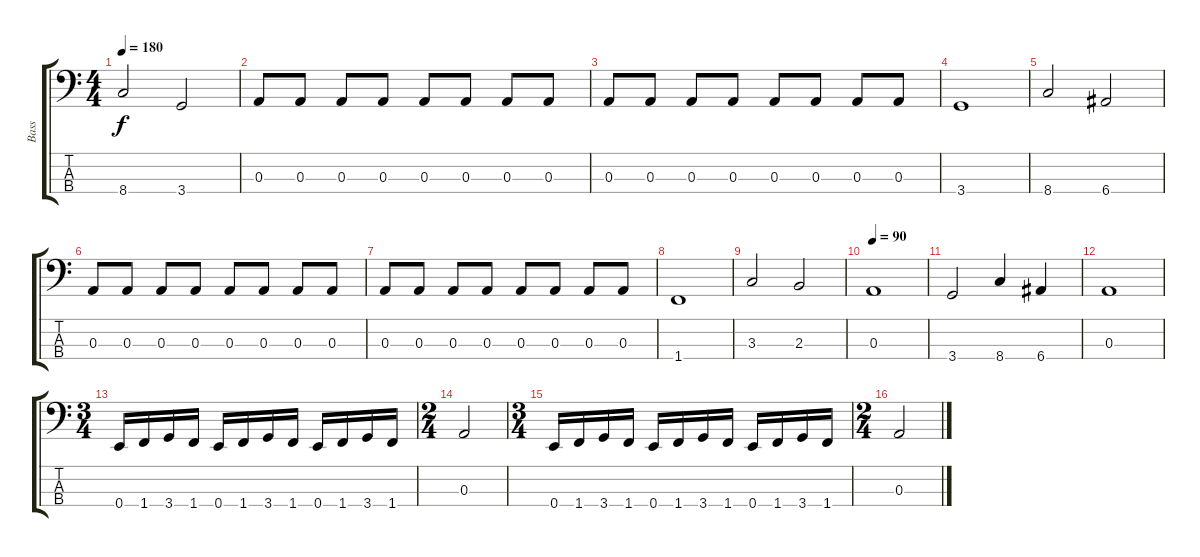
\track ("Bass" "Bass") {instrument electricbassfinger}
\staff {score tabs}
\tuning (G2 D2 A1 E1) {hide}
\ts (4 4)
\tempo 180
\clef f4
\ks c
8.4.2{dy f} 3.4.2 |
0.3.8 0.3.8 0.3.8 0.3.8 0.3.8 0.3.8 0.3.8 0.3.8 |
0.3.8 0.3.8 0.3.8 0.3.8 0.3.8 0.3.8 0.3.8 0.3.8 |
3.4.1 |
8.4.2 6.4.2 |
0.3.8 0.3.8 0.3.8 0.3.8 0.3.8 0.3.8 0.3.8 0.3.8 |
0.3.8 0.3.8 0.3.8 0.3.8 0.3.8 0.3.8 0.3.8 0.3.8 |
1.4.1 |
3.3.2 2.3.2 |
\tempo 90
0.3.1 |
3.4.2 8.4.4 6.4.4 |
0.3.1 |
\ts (3 4)
0.4.16 1.4.16 3.4.16 1.4.16 0.4.16 1.4.16 3.4.16 1.4.16 0.4.16 1.4.16 3.4.16 1.4.16 |
\ts (2 4)
0.3.2 |
\ts (3 4)
0.4.16 1.4.16 3.4.16 1.4.16 0.4.16 1.4.16 3.4.16 1.4.16 0.4.16 1.4.16 3.4.16 1.4.16 |
\ts (2 4)
0.3.2
